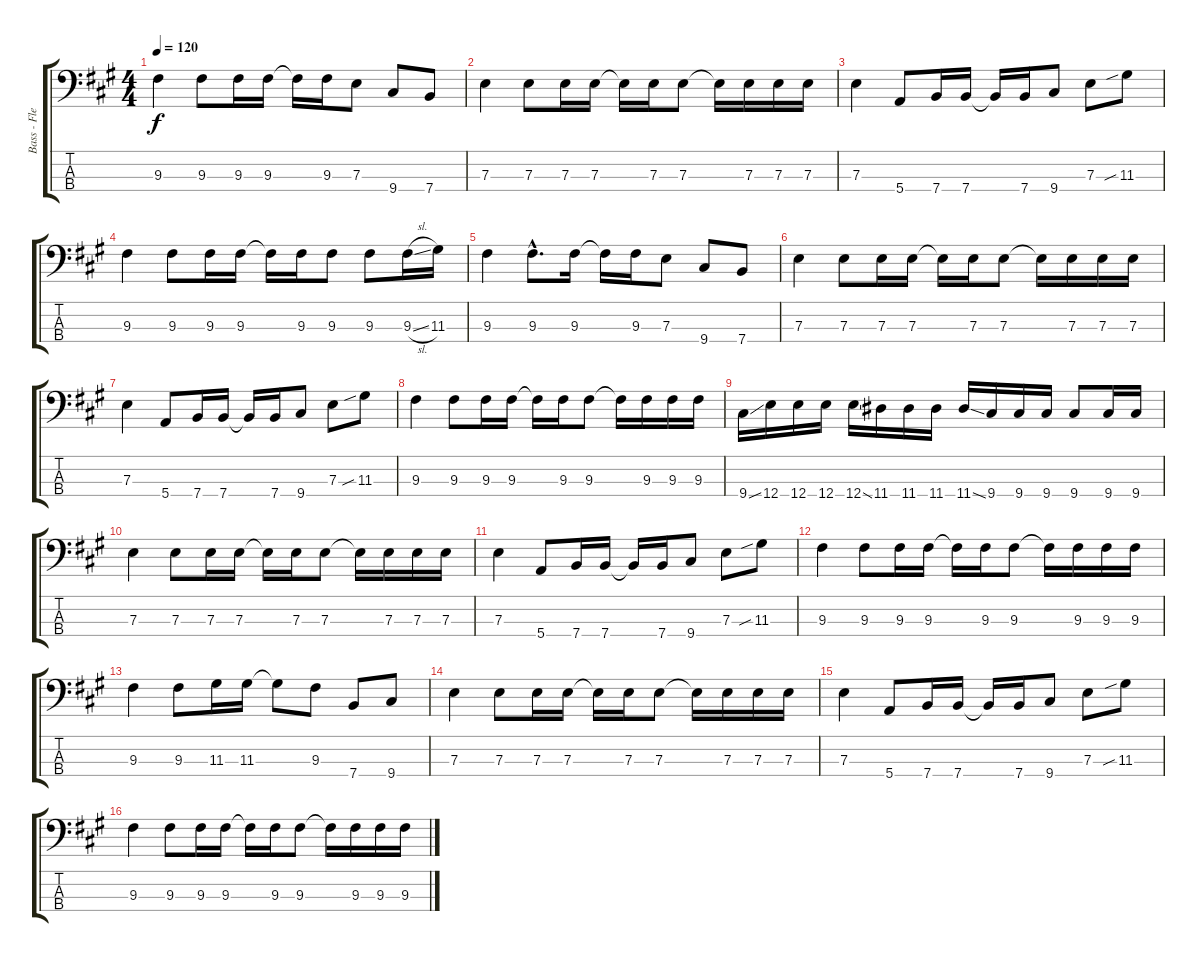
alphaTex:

\track ("Bass - Flea" "Bass - Fle") {instrument electricbassfinger}
\staff {score tabs}
\tuning (G2 D2 A1 E1) {hide}
\ts (4 4)
\tempo 120
\clef f4
\ks f#minor
9.3.4{dy f} 9.3.8 9.3.16 9.3.16 9.3{t}.16 9.3.16 7.3.8 9.4.8 7.4.8 |
7.3.4 7.3.8 7.3.16 7.3.16 7.3{t}.16 7.3.16 7.3.8 7.3{t}.16 7.3.16 7.3.16 7.3.16 |
7.3.4 5.4.8 7.4.16 7.4.16 7.4{t}.16 7.4.16 9.4.8 7.3.8 11.3{sib}.8 |
9.3.4 9.3.8 9.3.16 9.3.16 9.3{t}.16 9.3.16 9.3.8 9.3.8 9.3{sl}.16 11.3.16 |
9.3.4 9.3{hac}.8{d} 9.3.16 9.3{t}.16 9.3.16 7.3.8 9.4.8 7.4.8 |
7.3.4 7.3.8 7.3.16 7.3.16 7.3{t}.16 7.3.16 7.3.8 7.3{t}.16 7.3.16 7.3.16 7.3.16 |
7.3.4 5.4.8 7.4.16 7.4.16 7.4{t}.16 7.4.16 9.4.8 7.3.8 11.3{sib}.8 |
9.3.4 9.3.8 9.3.16 9.3.16 9.3{t}.16 9.3.16 9.3.8 9.3{t}.16 9.3.16 9.3.16 9.3.16 |
9.4{ss}.16 12.4.16 12.4.16 12.4.16 12.4{ss}.16 11.4.16 11.4.16 11.4.16 11.4{ss}.16 9.4.16 9.4.16 9.4.16 9.4.8 9.4.16 9.4.16 |
7.3.4 7.3.8 7.3.16 7.3.16 7.3{t}.16 7.3.16 7.3.8 7.3{t}.16 7.3.16 7.3.16 7.3.16 |
7.3.4 5.4.8 7.4.16 7.4.16 7.4{t}.16 7.4.16 9.4.8 7.3.8 11.3{sib}.8 |
9.3.4 9.3.8 9.3.16 9.3.16 9.3{t}.16 9.3.16 9.3.8 9.3{t}.16 9.3.16 9.3.16 9.3.16 |
9.3.4 9.3.8 11.3.16 11.3.16 11.3{t}.8 9.3.8 7.4.8 9.4.8 |
7.3.4 7.3.8 7.3.16 7.3.16 7.3{t}.16 7.3.16 7.3.8 7.3{t}.16 7.3.16 7.3.16 7.3.16 |
7.3.4 5.4.8 7.4.16 7.4.16 7.4{t}.16 7.4.16 9.4.8 7.3.8 11.3{sib}.8 |
9.3.4 9.3.8 9.3.16 9.3.16 9.3{t}.16 9.3.16 9.3.8 9.3{t}.16 9.3.16 9.3.16 9.3.16
